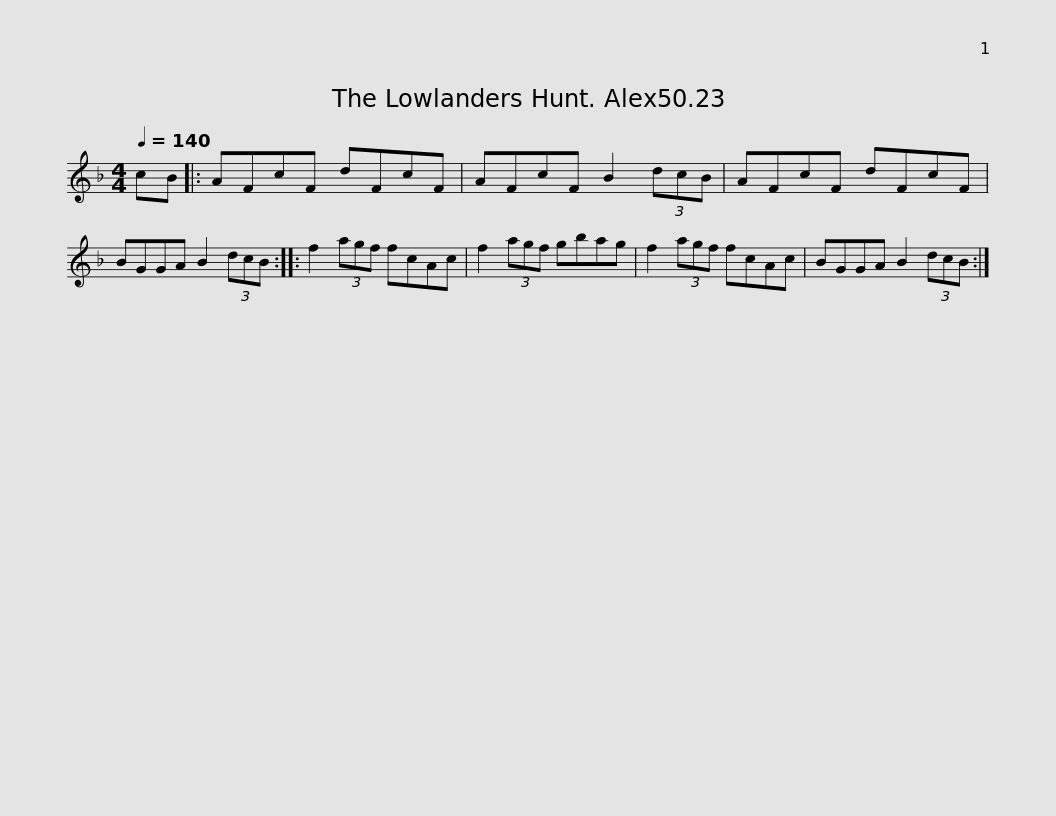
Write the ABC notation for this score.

X:1
L:1/8
Q:1/4=140
M:4/4
I:linebreak $
K:F
V:1 treble
V:1
 cB |: AFcF dFcF | AFcF B2 (3dcB | AFcF dFcF | BGGA B2 (3dcB :: %5
 f2 (3agf fcAc |$ f2 (3agf gbag | f2 (3agf fcAc | BGGA B2 (3dcB :| %9
